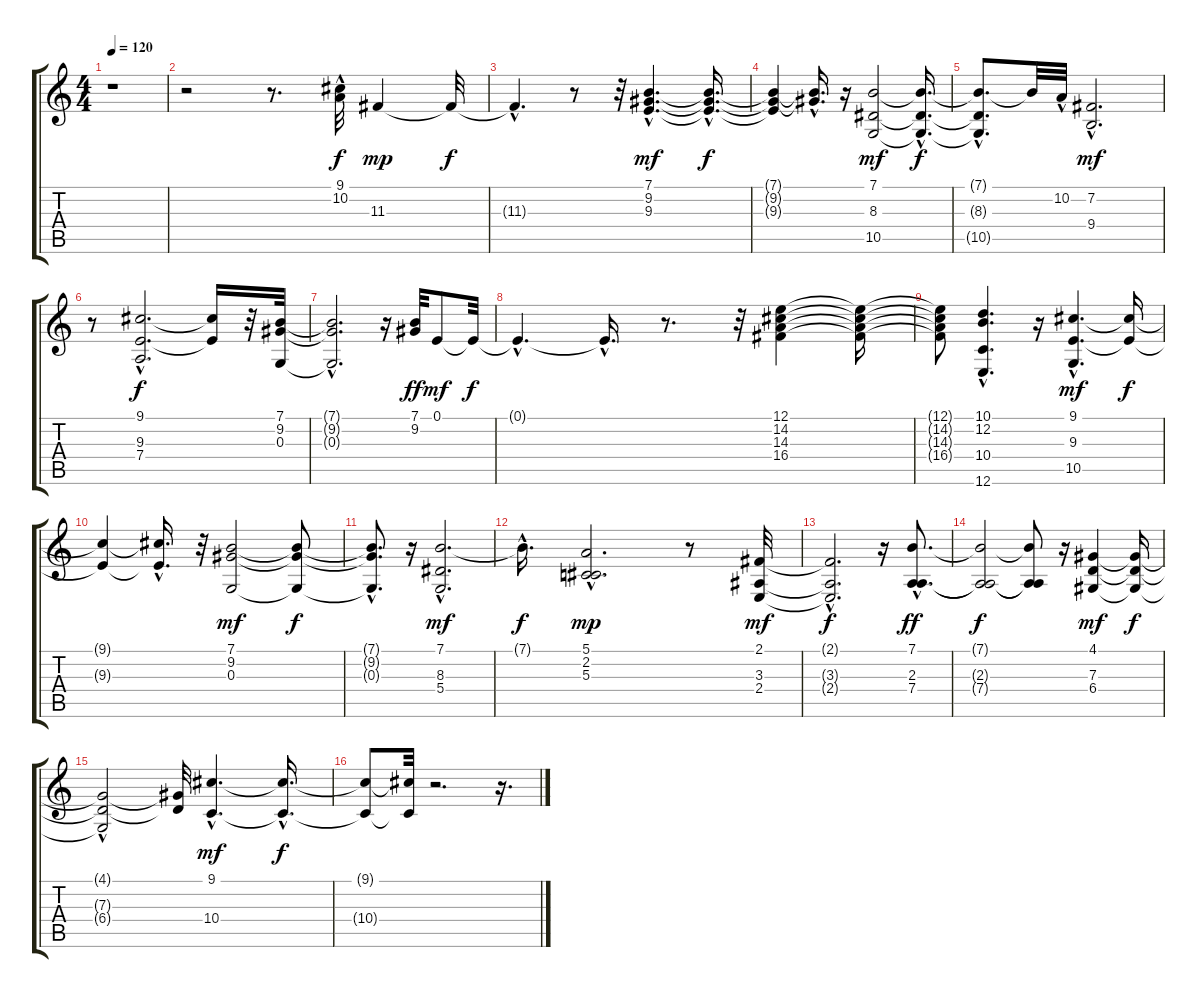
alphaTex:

\track "" {instrument acousticgrandpiano}
\staff {score tabs}
\tuning (E4 B3 G3 D3 A2 E2) {hide}
\ts (4 4)
\tempo 120
\clef g2
\ks c
r.1{dy f} |
r.2 r.8{d} (9.1{hac} 10.2{hac}).32{volume 11 balance 7 instrument voiceoohs} 11.3.4{dy mp} 11.3{t}.32{dy f} |
11.3{hac t}.4{d} r.8 r.32 (7.1{hac} 9.2{hac} 9.3{hac}).4{d dy mf} (7.1{hac t} 9.2{hac t} 9.3{hac t}).16{d dy f} |
(7.1{t} 9.2{t} 9.3{t}).4 (7.1{hac t} 9.2{t}).16{d} r.16 (7.1 8.3 10.5).2{dy mf} (7.1{hac t} 8.3{hac t} 10.5{hac t}).16{d dy f} |
(7.1{hac t} 8.3{hac t} 10.5{t}).8{d} 7.1{t}.32 10.2{hac}.32 (7.2{hac} 9.4{hac}).2{d dy mf} |
r.8 (9.1{hac} 9.3{hac} 7.4).2{d dy f} (9.1{t} 9.3{t}).16 r.32 (7.1 9.2 0.3).32 |
(7.1{hac t} 9.2{t} 0.3{t}).2{d} r.16 (7.1 9.2).32{dy ff} 0.1.8{dy mf} 0.1{t}.32{dy f} |
0.1{hac t}.4{d} 0.1{hac t}.16{d} r.8{d} r.32 (12.1 14.2 14.3 16.4).4 (12.1{t} 14.2{t} 14.3{t} 16.4{t}).16 |
(12.1{t} 14.2{t} 14.3{t} 16.4{t}).8 (10.1{hac} 12.2 10.4 12.6).4{d} r.16 (9.1{hac} 9.3{hac} 10.5).4{d dy mf} (9.1{t} 9.3{t}).16{dy f} |
(9.1{t} 9.3{t}).4 (9.1{hac t} 9.3{hac t}).16{d} r.32 (7.1 9.2 0.3).2{dy mf} (7.1{t} 9.2{t} 0.3{t}).8{dy f} |
(7.1{hac t} 9.2{t} 0.3{hac t}).8{d} r.16 (7.1{hac} 8.3 5.4).2{d dy mf} |
7.1{hac t}.16{d dy f} (5.1{hac} 2.2 5.3).2{d dy mp} r.8 (2.1 3.3 2.4).32{dy mf} |
(2.1{hac t} 3.3{t} 2.4{t}).2{d dy f} r.16 (7.1{hac} 2.3{hac} 7.4{hac}).8{d dy ff} |
(7.1{t} 2.3{t} 7.4{t}).2{dy f} (7.1{t} 2.3{t} 7.4{t}).8 r.16 (4.1 7.3 6.4).4{dy mf} (4.1{t} 7.3{t} 6.4{t}).16{dy f} |
(4.1{t} 7.3{t} 6.4{hac t}).2 (4.1{t} 7.3{t}).32 (9.1{hac} 10.4{hac}).4{d dy mf} (9.1{hac t} 10.4{hac t}).16{d dy f} |
(9.1{t} 10.4{t}).8 (9.1{t} 10.4{t}).32 r.2{d} r.16{d}
